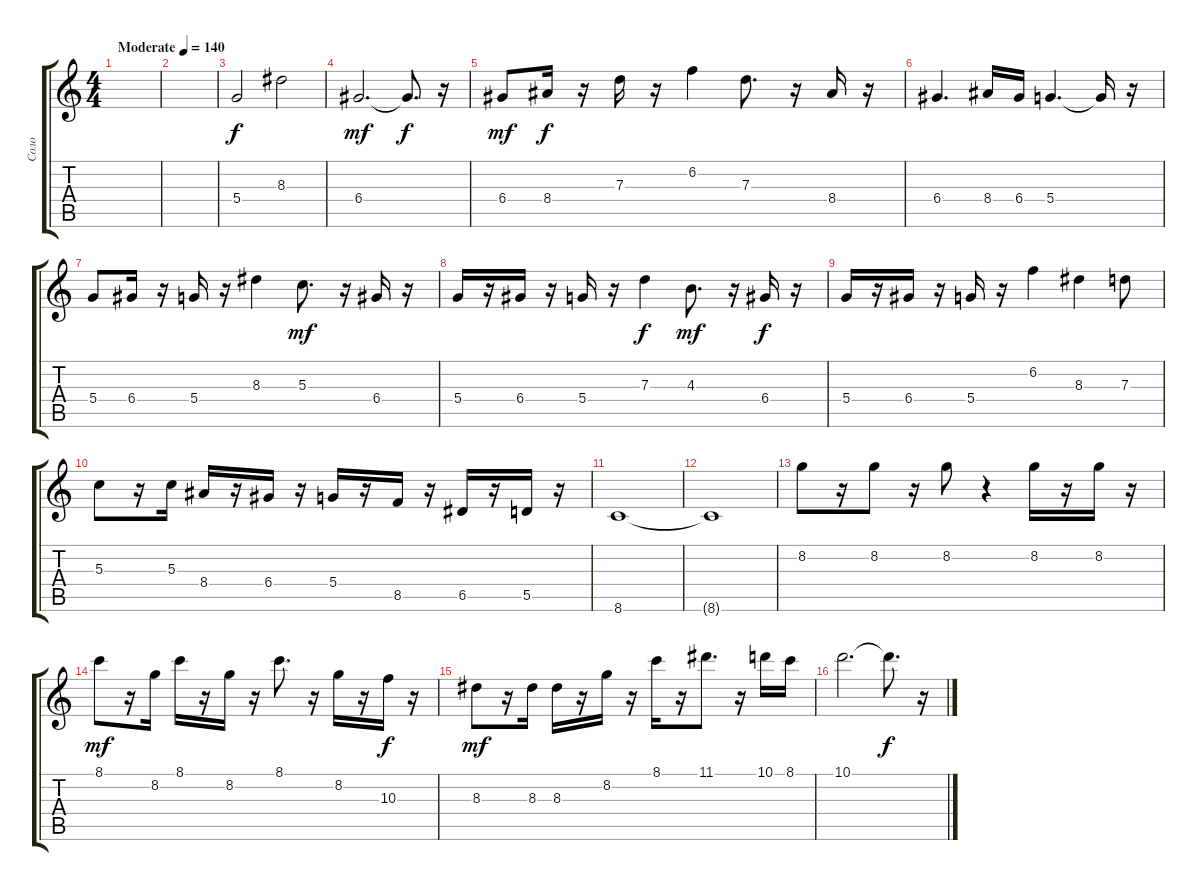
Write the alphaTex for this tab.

\track ("Соло" "Соло") {instrument overdrivenguitar}
\staff {score tabs}
\tuning (E4 B3 G3 D3 A2 E2) {hide}
\ts (4 4)
\tempo (140 "Moderate")
\clef g2
\ks c
|
|
5.4.2 8.3.2{dy f} |
6.4.2{d dy mf} 6.4{t}.8{d dy f} r.16 |
6.4.8{dy mf} 8.4.16{dy f} r.16 7.3.16 r.16 6.2.4 7.3.8{d} r.16 8.4.16 r.16 |
6.4.4{d} 8.4.16 6.4.16 5.4.4{d} 5.4{t}.16 r.16 |
5.4.8 6.4.16 r.16 5.4.16 r.16 8.3.4 5.3.8{d dy mf} r.16 6.4.16 r.16 |
5.4.16 r.16 6.4.16 r.16 5.4.16 r.16 7.3.4{dy f} 4.3.8{d dy mf} r.16 6.4.16{dy f} r.16 |
5.4.16 r.16 6.4.16 r.16 5.4.16 r.16 6.2.4 8.3.4 7.3.8 |
5.3.8 r.16 5.3.16 8.4.16 r.16 6.4.16 r.16 5.4.16 r.16 8.5.16 r.16 6.5.16 r.16 5.5.16 r.16 |
8.6.1 |
8.6{t}.1 |
8.2.8 r.16 8.2.8 r.16 8.2.8 r.4 8.2.16 r.16 8.2.16 r.16 |
8.1.8{dy mf} r.16 8.2.16 8.1.16 r.16 8.2.16 r.16 8.1.8{d} r.16 8.2.16 r.16 10.3.16{dy f} r.16 |
8.3.8{dy mf} r.16 8.3.16 8.3.16 r.16 8.2.16 r.16 8.1.16 r.16 11.1.8{d} r.16 10.1.16 8.1.16 |
10.1.2{d} 10.1{t}.8{d dy f} r.16
